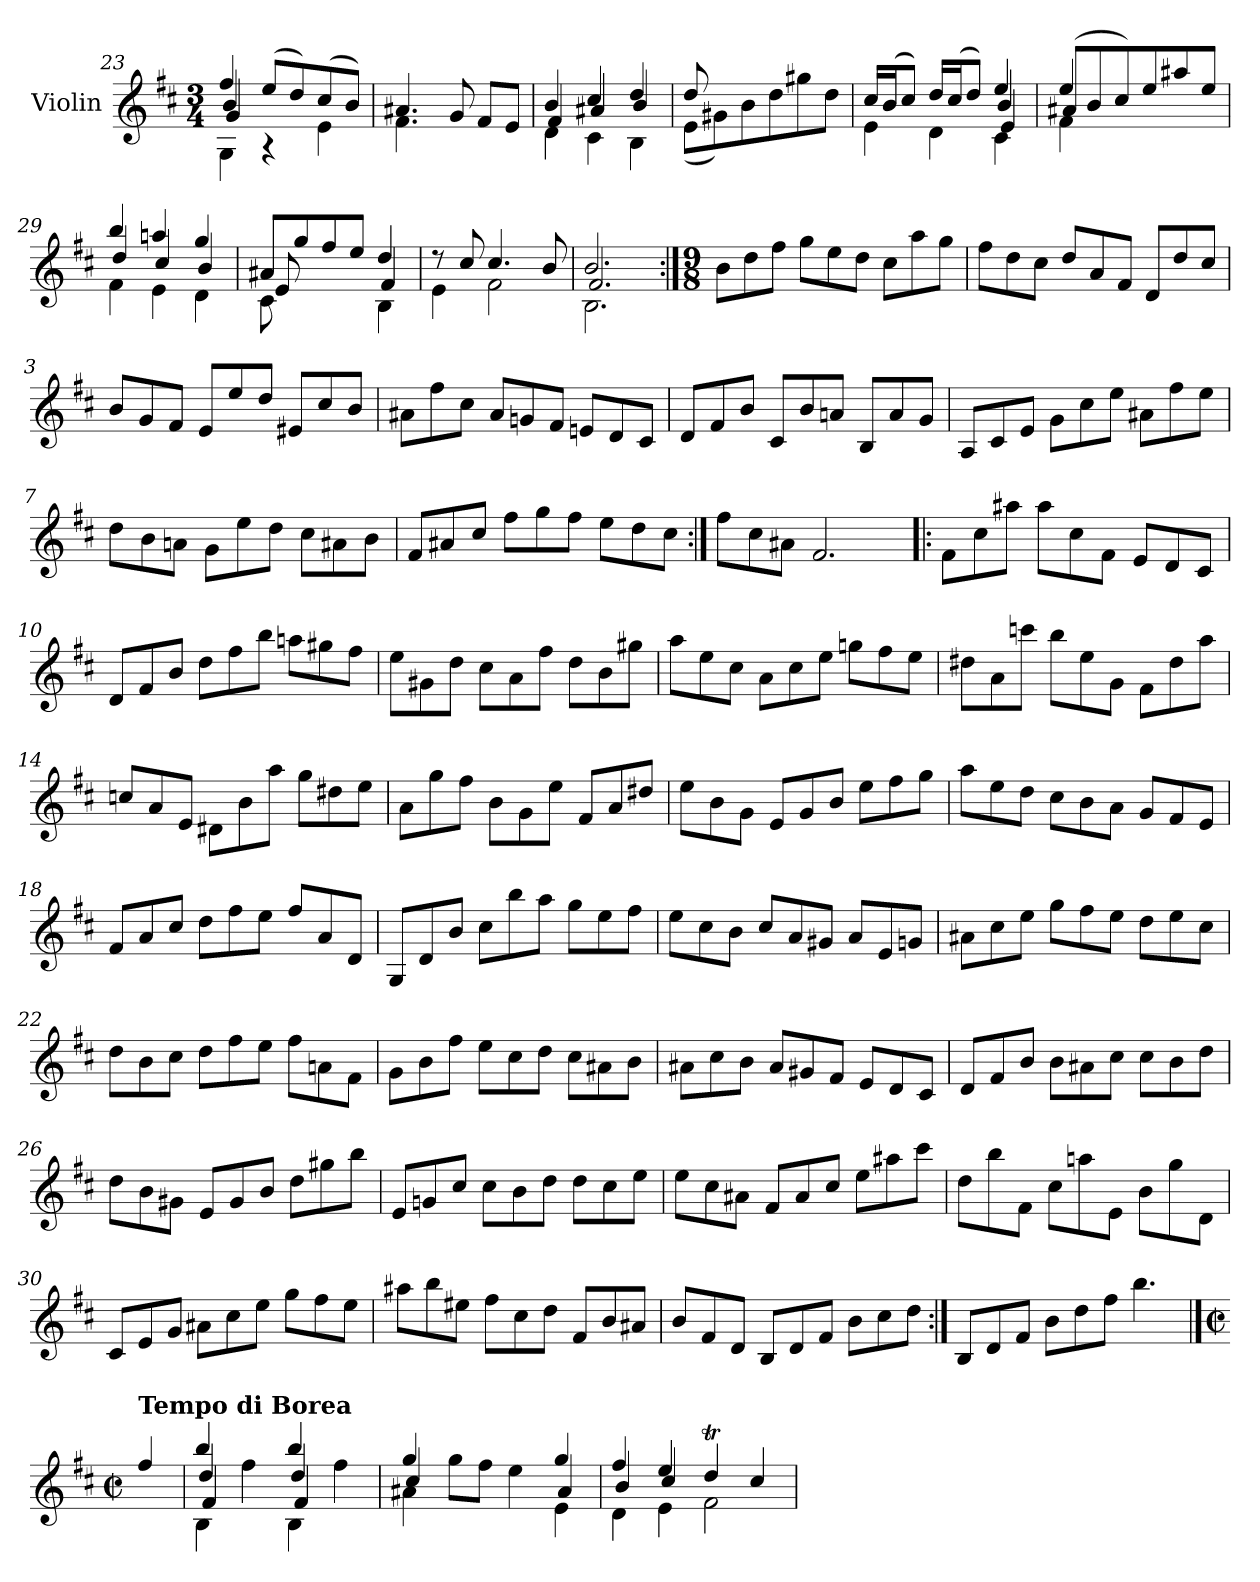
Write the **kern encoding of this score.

**kern
*part1
*staff1
*I"Violin
*I'Vln.
*clefG2
*k[f#c#]
*M3/4
=23
*^
*	*^
*	*	*^
4ff#/	4G\	4b/	4g/
(>8ee/L	4r	4ryy	4ryy
8dd/)	.	.	.
(>8cc#/	4e\	4ryy	4ryy
8b/J)	.	.	.
*	*v	*v	*v
!!LO:LB:g=z
=24	=24
4.a#X/	4.f#\
8g/	8ryy
8f#/L	4ryy
8e/J	.
=25	=25
*	*^
4b/	4d\	4f#/
4cc#/	4c#\	4a#X/
4dd/	4B\	4b/
*	*v	*v
=26	=26
8dd/	(<8e\L
8ryy	8g#X\)
4ryy	8b\
.	8dd\
4ryy	8gg#X\
.	8dd\J
=27	=27
*^	*^
16cc#/LL	4e\	4ryy	4ryy
(>16b/J	.	.	.
8cc#/J)	.	.	.
16dd/LL	4d\	4ryy	4ryy
(>16cc#/J	.	.	.
8dd/J)	.	.	.
4ee/	4c#\	4b/	4e/
*	*	*v	*v
=28	=28	=28
4ee/	4f#\	(>8a#X/L
.	.	8b/
4ryy	4ryy	8cc#/)
.	.	8ee/
4ryy	4ryy	8aa#X/
.	.	8ee/J
=29	=29	=29
4bb/	4f#\	4dd/
4aan/	4e\	4cc#/
4gg/	4d\	4b/
=30	=30	=30
8a#X/L	8c#\	8e/
8gg/	8ryy	8ryy
8ff#/	4ryy	4ryy
8ee/J	.	.
4dd/	4B\	4f#/
*	*v	*v
=31	=31
8r	4e\
8cc#/	.
4.cc#/	2f#\
8b/	.
=32	=32
*	*^
2.b/	2.B\	2.f#/
*v	*v	*v
!!LO:PB:g=z
=1:|!
*M9/8
*^
*	*^
!LO:TX:a:B:t=Double	!	!
*v	*v	*v
8b\L
8dd\
8ff#\J
8gg\L
8ee\
8dd\J
8cc#\L
8aa\
8gg\J
=2
8ff#\L
8dd\
8cc#\J
8dd/L
8a/
8f#/J
8d/L
8dd/
8cc#/J
=3
8b/L
8g/
8f#/J
8e/L
8ee/
8dd/J
8e#X/L
8cc#/
8b/J
=4
8a#X\L
8ff#\
8cc#\J
8a#/L
8gn/
8f#/J
8en/L
8d/
8c#/J
=5
8d/L
8f#/
8b/J
8c#/L
8b/
8an/J
8B/L
8a/
8g/J
=6
8A/L
8c#/
8e/J
8g\L
8cc#\
8ee\J
8a#X\L
8ff#\
8ee\J
!!LO:LB:g=z
=7
8dd\L
8b\
8an\J
8g\L
8ee\
8dd\J
8cc#\L
8a#X\
8b\J
=8
8f#/L
8a#X/
8cc#/J
8ff#\L
8gg\
8ff#\J
8ee\L
8dd\
8cc#\J
=8X1:|!
8ff#\L
8cc#\
8a#X\J
2.f#/
=9!|:
8f#\L
8cc#\
8aa#X\J
8aa#\L
8cc#\
8f#\J
8e/L
8d/
8c#/J
=10
8d/L
8f#/
8b/J
8dd\L
8ff#\
8bb\J
8aan\L
8gg#X\
8ff#\J
=11
8ee\L
8g#X\
8dd\J
8cc#\L
8a\
8ff#\J
8dd\L
8b\
8gg#X\J
!!LO:LB:g=z
=12
8aa\L
8ee\
8cc#\J
8a\L
8cc#\
8ee\J
8ggn\L
8ff#\
8ee\J
=13
8dd#X\L
8a\
8cccn\J
8bb\L
8ee\
8g\J
8f#\L
8dd#\
8aa\J
=14
8ccn/L
8a/
8e/J
8d#X\L
8b\
8aa\J
8gg\L
8dd#X\
8ee\J
=15
8a\L
8gg\
8ff#\J
8b\L
8g\
8ee\J
8f#/L
8a/
8dd#X/J
=16
8ee\L
8b\
8g\J
8e/L
8g/
8b/J
8ee\L
8ff#\
8gg\J
=17
8aa\L
8ee\
8dd\J
8cc#\L
8b\
8a\J
8g/L
8f#/
8e/J
!!LO:LB:g=z
=18
8f#/L
8a/
8cc#/J
8dd\L
8ff#\
8ee\J
8ff#/L
8a/
8d/J
=19
8G/L
8d/
8b/J
8cc#\L
8bb\
8aa\J
8gg\L
8ee\
8ff#\J
=20
8ee\L
8cc#\
8b\J
8cc#/L
8a/
8g#X/J
8a/L
8e/
8gn/J
=21
8a#X\L
8cc#\
8ee\J
8gg\L
8ff#\
8ee\J
8dd\L
8ee\
8cc#\J
=22
8dd\L
8b\
8cc#\J
8dd\L
8ff#\
8ee\J
8ff#\L
8an\
8f#\J
=23
8g\L
8b\
8ff#\J
8ee\L
8cc#\
8dd\J
8cc#\L
8a#X\
8b\J
!!LO:LB:g=z
=24
8a#X\L
8cc#\
8b\J
8a#/L
8g#X/
8f#/J
8e/L
8d/
8c#/J
=25
8d/L
8f#/
8b/J
8b\L
8a#X\
8cc#\J
8cc#\L
8b\
8dd\J
=26
8dd\L
8b\
8g#X\J
8e/L
8g#/
8b/J
8dd\L
8gg#X\
8bb\J
=27
8e/L
8gn/
8cc#/J
8cc#\L
8b\
8dd\J
8dd\L
8cc#\
8ee\J
=28
8ee\L
8cc#\
8a#X\J
8f#/L
8a#/
8cc#/J
8ee\L
8aa#X\
8ccc#\J
!!LO:LB:g=z
=29
8dd\L
8bb\
8f#\J
8cc#\L
8aan\
8e\J
8b\L
8gg\
8d\J
=30
8c#/L
8e/
8g/J
8a#X\L
8cc#\
8ee\J
8gg\L
8ff#\
8ee\J
=31
8aa#X\L
8bb\
8ee#X\J
8ff#\L
8cc#\
8dd\J
8f#/L
8b/
8a#X/J
=32
8b/L
8f#/
8d/J
8B/L
8d/
8f#/J
8b\L
8cc#\
8dd\J
=32X2:|!
8B/L
8d/
8f#/J
8b\L
8dd\
8ff#\J
4.bb\
!!LO:LB:g=z
==
*M2/2
*met(c|)
!LO:TX:a:B:t=Tempo di Borea
4ff#/
=1
*^
*	*^
*	*	*^
4bb/	4B\	4dd/	4f#/
4ff#\	4ryy	4ryy	4ryy
4bb/	4B\	4dd/	4f#/
4ff#\	4ryy	4ryy	4ryy
*	*	*v	*v
=2	=2	=2
4gg/	4a#X\	4cc#/
8gg\L	4ryy	4ryy
8ff#\J	.	.
4ee\	4ryy	4ryy
4gg/	4e\	4a#/
=3	=3	=3
4ff#/	4d\	4b/
4ee/	4e\	4cc#/
4ddT/	2f#\	2ryy
4cc#/	.	.
*v	*v	*v
=
*-
